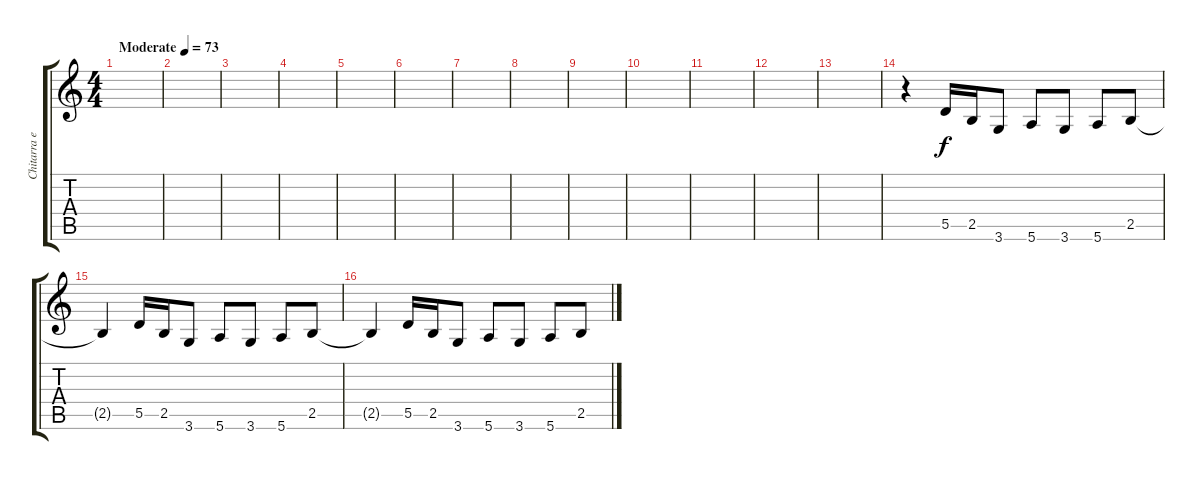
\track ("Chitarra elettrica" "Chitarra e") {instrument electricguitarjazz}
\staff {score tabs}
\tuning (E4 B3 G3 D3 A2 E2) {hide}
\ts (4 4)
\tempo (73 "Moderate")
\clef g2
\ks c
|
|
|
|
|
|
|
|
|
|
|
|
|
r.4 5.5.16 2.5.16 3.6.8 5.6.8 3.6.8 5.6.8 2.5.8 |
2.5{t}.4 5.5.16 2.5.16 3.6.8 5.6.8 3.6.8 5.6.8 2.5.8 |
2.5{t}.4 5.5.16 2.5.16 3.6.8 5.6.8 3.6.8 5.6.8 2.5.8
